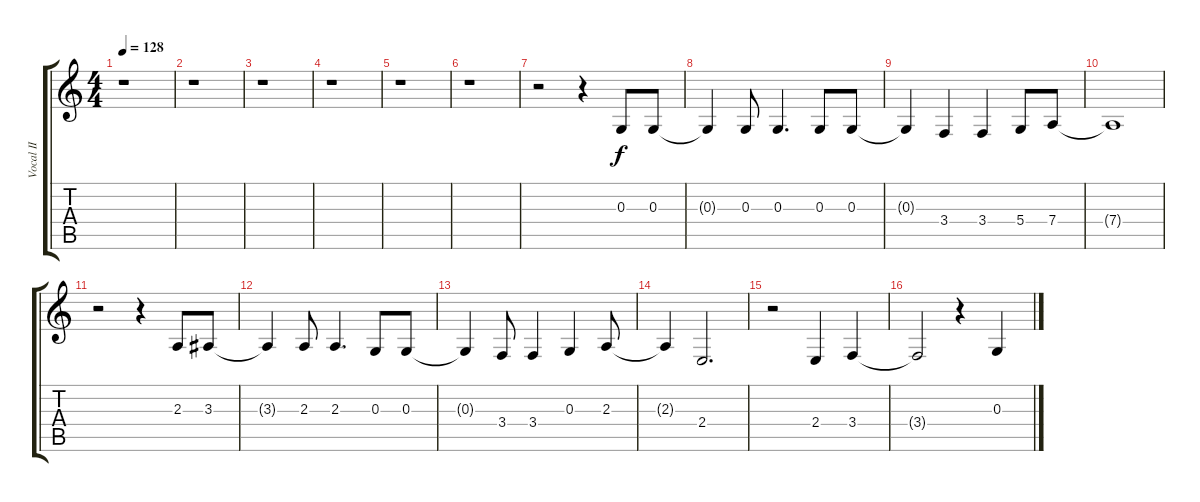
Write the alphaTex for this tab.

\track ("Vocal II" "Vocal II") {instrument voiceoohs}
\staff {score tabs}
\tuning (E4 B3 G3 D3 A2 E2) {hide}
\ts (4 4)
\tempo 128
\clef g2
\ks c
r.1{dy f} |
r.1 |
r.1 |
r.1 |
r.1 |
r.1 |
r.2 r.4 0.3.8 0.3.8 |
0.3{t}.4 0.3.8 0.3.4{d} 0.3.8 0.3.8 |
0.3{t}.4 3.4.4 3.4.4 5.4.8 7.4.8 |
7.4{t}.1 |
r.2 r.4 2.3.8 3.3.8 |
3.3{t}.4 2.3.8 2.3.4{d} 0.3.8 0.3.8 |
0.3{t}.4 3.4.8 3.4.4 0.3.4 2.3.8 |
2.3{t}.4 2.4.2{d} |
r.2 2.4.4 3.4.4 |
3.4{t}.2 r.4 0.3.4
